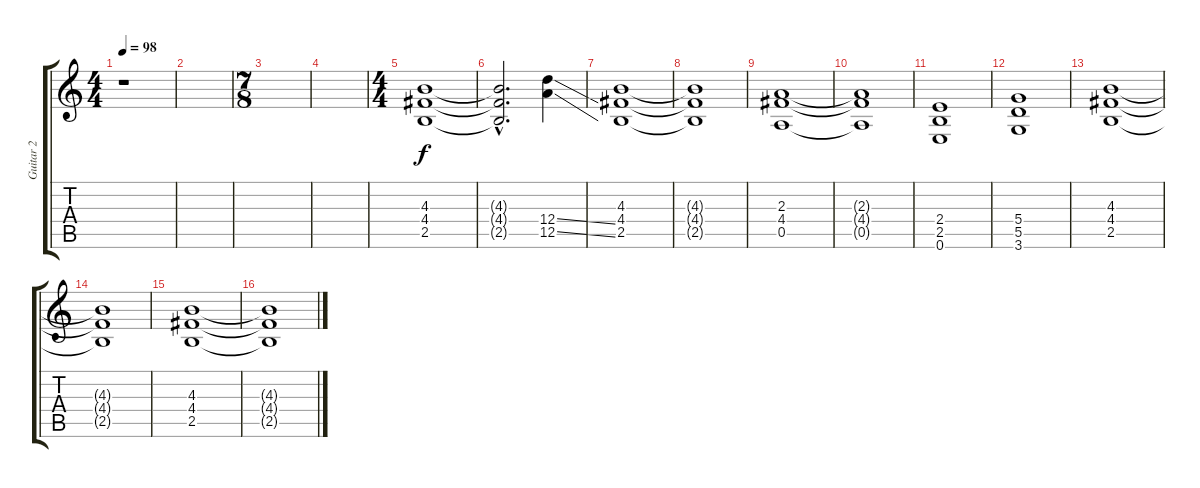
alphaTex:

\track ("Guitar 2" "Guitar 2") {instrument distortionguitar}
\staff {score tabs}
\tuning (E4 B3 G3 D3 A2 E2) {hide}
\ts (4 4)
\tempo 98
\clef g2
\ks c
r.1{dy f} |
|
\ts (7 8)
|
|
\ts (4 4)
(4.3 4.4 2.5).1{volume 16} |
(4.3{hac t} 4.4{hac t} 2.5{hac t}).2{d} (12.4{ss} 12.5{ss}).4 |
(4.3 4.4 2.5).1 |
(4.3{t} 4.4{t} 2.5{t}).1 |
(2.3 4.4 0.5).1 |
(2.3{t} 4.4{t} 0.5{t}).1 |
(2.4 2.5 0.6).1 |
(5.4 5.5 3.6).1 |
(4.3 4.4 2.5).1 |
(4.3{t} 4.4{t} 2.5{t}).1 |
(4.3 4.4 2.5).1 |
(4.3{t} 4.4{t} 2.5{t}).1
